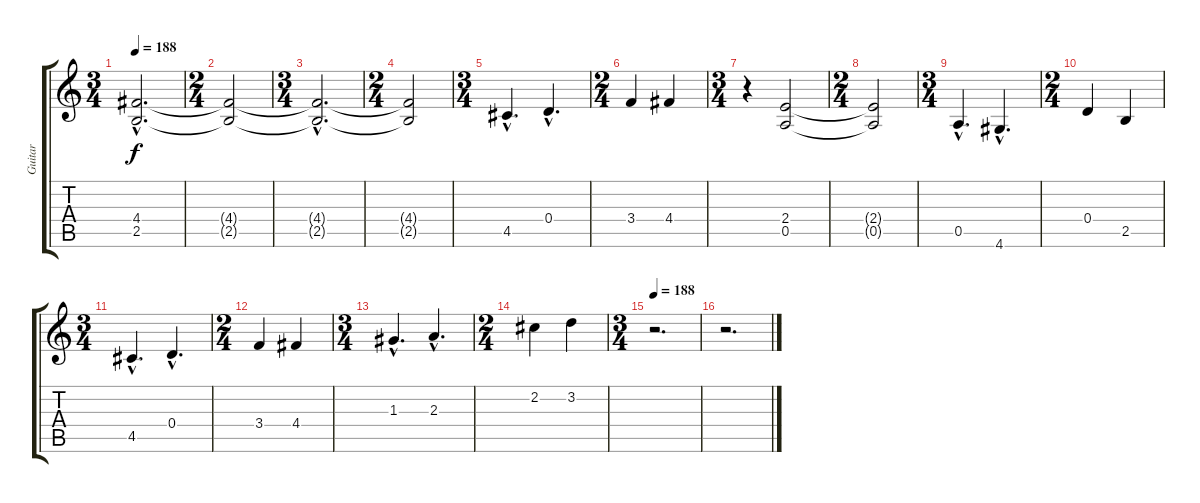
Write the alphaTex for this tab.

\track ("Guitar" "Guitar") {instrument distortionguitar}
\staff {score tabs}
\tuning (E4 B3 G3 D3 A2 E2) {hide}
\ts (3 4)
\tempo 188
\clef g2
\ks c
(4.4{hac} 2.5{hac}).2{d dy f volume 16} |
\ts (2 4)
(4.4{t} 2.5{t}).2 |
\ts (3 4)
(4.4{hac t} 2.5{hac t}).2{d} |
\ts (2 4)
(4.4{t} 2.5{t}).2 |
\ts (3 4)
4.5{hac}.4{d volume 16} 0.4{hac}.4{d} |
\ts (2 4)
3.4.4 4.4.4 |
\ts (3 4)
r.4 (2.4 0.5).2 |
\ts (2 4)
(2.4{t} 0.5{t}).2 |
\ts (3 4)
0.5{hac}.4{d} 4.6{hac}.4{d} |
\ts (2 4)
0.4.4 2.5.4 |
\ts (3 4)
4.5{hac}.4{d volume 16} 0.4{hac}.4{d} |
\ts (2 4)
3.4.4 4.4.4 |
\ts (3 4)
1.3{hac}.4{d} 2.3{hac}.4{d} |
\ts (2 4)
2.2.4 3.2.4 |
\ts (3 4)
\tempo 188
r.2{d} |
r.2{d}
